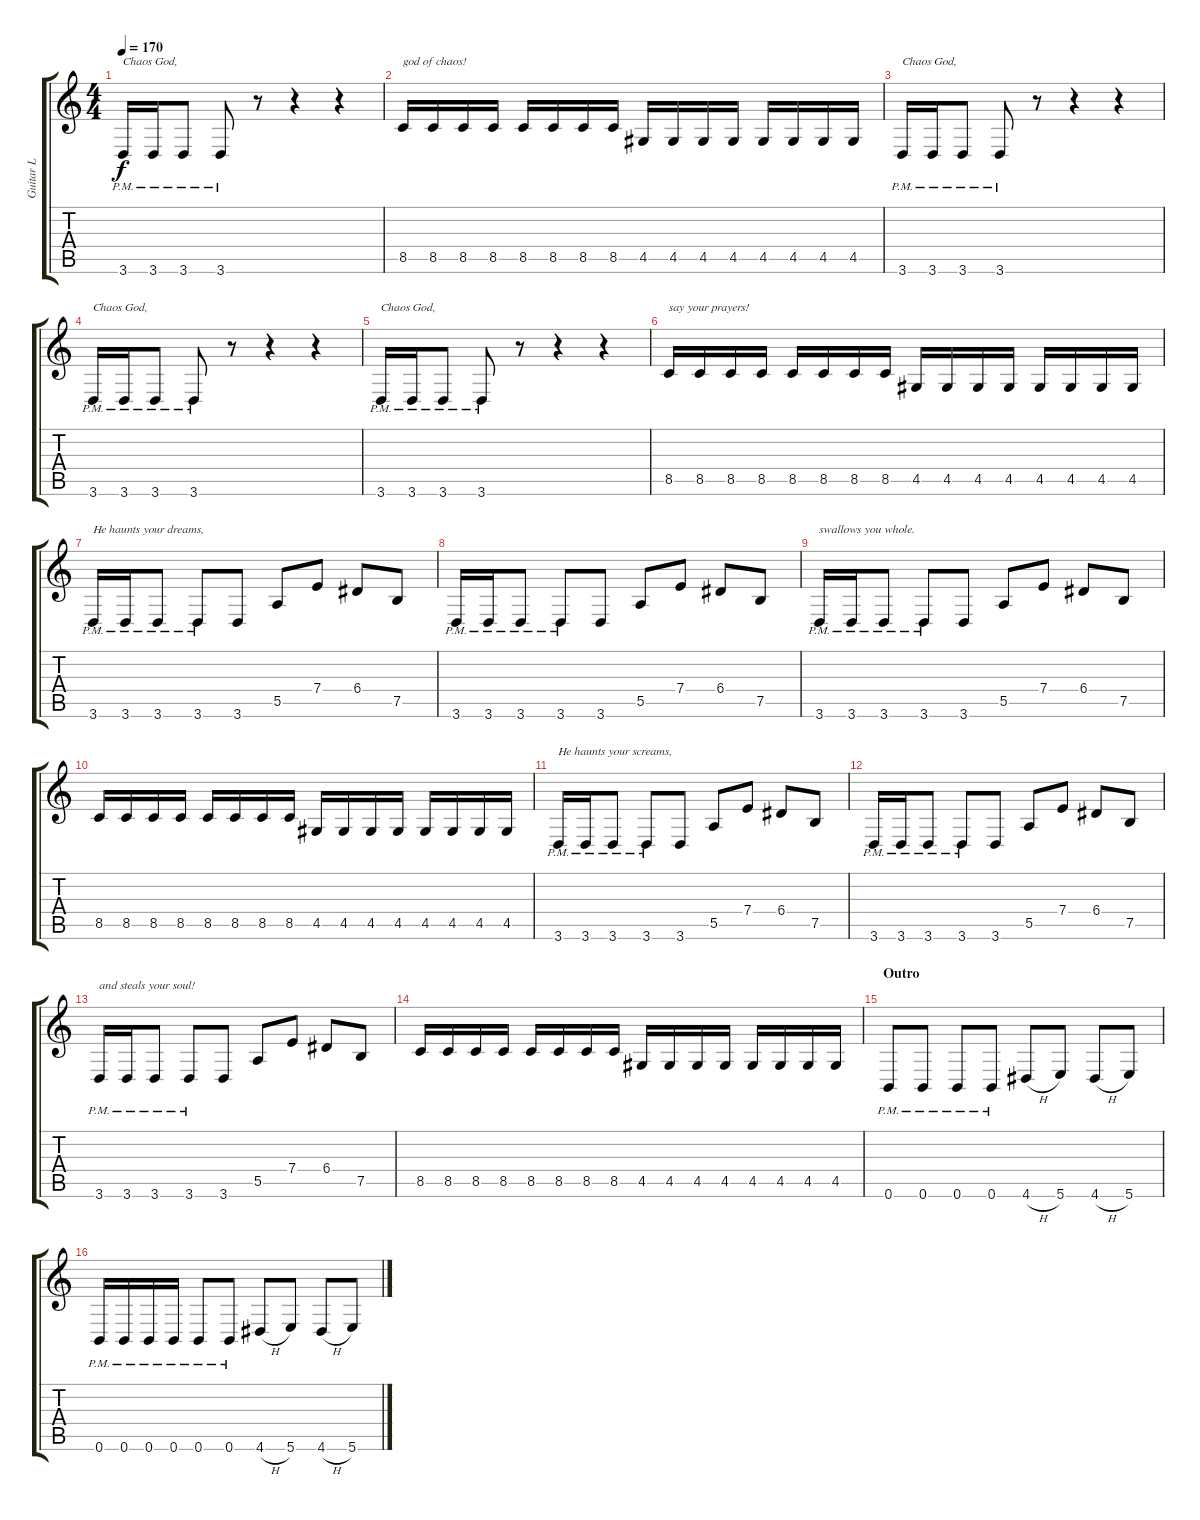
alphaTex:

\track ("Guitar L" "Guitar L") {instrument distortionguitar}
\staff {score tabs}
\tuning (B3 Gb3 D3 A2 E2 B1) {hide}
\ts (4 4)
\tempo 170
\clef g2
\ks c
3.6{pm}.16{txt "Chaos God," dy f} 3.6{pm}.16 3.6{pm}.8 3.6{pm}.8 r.8 r.4 r.4 |
8.5.16{txt "god of chaos!"} 8.5.16 8.5.16 8.5.16 8.5.16 8.5.16 8.5.16 8.5.16 4.5.16 4.5.16 4.5.16 4.5.16 4.5.16 4.5.16 4.5.16 4.5.16 |
3.6{pm}.16{txt "Chaos God,"} 3.6{pm}.16 3.6{pm}.8 3.6{pm}.8 r.8 r.4 r.4 |
3.6{pm}.16{txt "Chaos God,"} 3.6{pm}.16 3.6{pm}.8 3.6{pm}.8 r.8 r.4 r.4 |
3.6{pm}.16{txt "Chaos God,"} 3.6{pm}.16 3.6{pm}.8 3.6{pm}.8 r.8 r.4 r.4 |
8.5.16{txt "say your prayers!"} 8.5.16 8.5.16 8.5.16 8.5.16 8.5.16 8.5.16 8.5.16 4.5.16 4.5.16 4.5.16 4.5.16 4.5.16 4.5.16 4.5.16 4.5.16 |
3.6{pm}.16{txt "He haunts your dreams,"} 3.6{pm}.16 3.6{pm}.8 3.6{pm}.8 3.6.8 5.5.8 7.4.8 6.4.8 7.5.8 |
3.6{pm}.16 3.6{pm}.16 3.6{pm}.8 3.6{pm}.8 3.6.8 5.5.8 7.4.8 6.4.8 7.5.8 |
3.6{pm}.16{txt "swallows you whole."} 3.6{pm}.16 3.6{pm}.8 3.6{pm}.8 3.6.8 5.5.8 7.4.8 6.4.8 7.5.8 |
8.5.16 8.5.16 8.5.16 8.5.16 8.5.16 8.5.16 8.5.16 8.5.16 4.5.16 4.5.16 4.5.16 4.5.16 4.5.16 4.5.16 4.5.16 4.5.16 |
3.6{pm}.16{txt "He haunts your screams,"} 3.6{pm}.16 3.6{pm}.8 3.6{pm}.8 3.6.8 5.5.8 7.4.8 6.4.8 7.5.8 |
3.6{pm}.16 3.6{pm}.16 3.6{pm}.8 3.6{pm}.8 3.6.8 5.5.8 7.4.8 6.4.8 7.5.8 |
3.6{pm}.16{txt "and steals your soul!"} 3.6{pm}.16 3.6{pm}.8 3.6{pm}.8 3.6.8 5.5.8 7.4.8 6.4.8 7.5.8 |
8.5.16 8.5.16 8.5.16 8.5.16 8.5.16 8.5.16 8.5.16 8.5.16 4.5.16 4.5.16 4.5.16 4.5.16 4.5.16 4.5.16 4.5.16 4.5.16 |
\section ("" "Outro")
0.6{pm}.8 0.6{pm}.8 0.6{pm}.8 0.6{pm}.8 4.6{h}.8 5.6.8 4.6{h}.8 5.6.8 |
0.6{pm}.16 0.6{pm}.16 0.6{pm}.16 0.6{pm}.16 0.6{pm}.8 0.6{pm}.8 4.6{h}.8 5.6.8 4.6{h}.8 5.6.8
